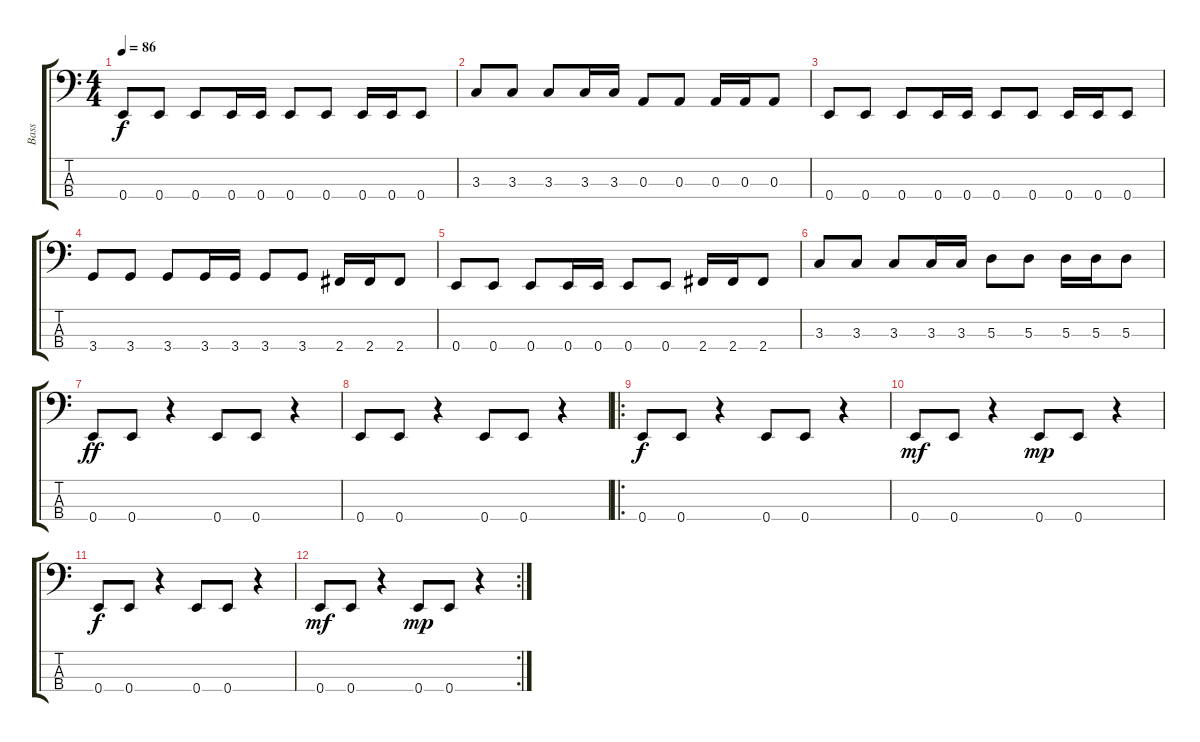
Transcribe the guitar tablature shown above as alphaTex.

\track ("Bass" "Bass") {instrument electricbassfinger}
\staff {score tabs}
\tuning (G2 D2 A1 E1) {hide}
\ts (4 4)
\tempo 86
\clef f4
\ks c
0.4.8{dy f} 0.4.8 0.4.8 0.4.16 0.4.16 0.4.8 0.4.8 0.4.16 0.4.16 0.4.8 |
3.3.8 3.3.8 3.3.8 3.3.16 3.3.16 0.3.8 0.3.8 0.3.16 0.3.16 0.3.8 |
0.4.8 0.4.8 0.4.8 0.4.16 0.4.16 0.4.8 0.4.8 0.4.16 0.4.16 0.4.8 |
3.4.8 3.4.8 3.4.8 3.4.16 3.4.16 3.4.8 3.4.8 2.4.16 2.4.16 2.4.8 |
0.4.8 0.4.8 0.4.8 0.4.16 0.4.16 0.4.8 0.4.8 2.4.16 2.4.16 2.4.8 |
3.3.8 3.3.8 3.3.8 3.3.16 3.3.16 5.3.8 5.3.8 5.3.16 5.3.16 5.3.8 |
0.4.8{dy ff} 0.4.8 r.4 0.4.8 0.4.8 r.4 |
0.4.8 0.4.8 r.4 0.4.8 0.4.8 r.4 |
\ro
0.4.8{dy f} 0.4.8 r.4 0.4.8 0.4.8 r.4 |
0.4.8{dy mf} 0.4.8 r.4 0.4.8{dy mp} 0.4.8 r.4 |
0.4.8{dy f} 0.4.8 r.4 0.4.8 0.4.8 r.4 |
\rc 2
0.4.8{dy mf} 0.4.8 r.4 0.4.8{dy mp} 0.4.8 r.4
